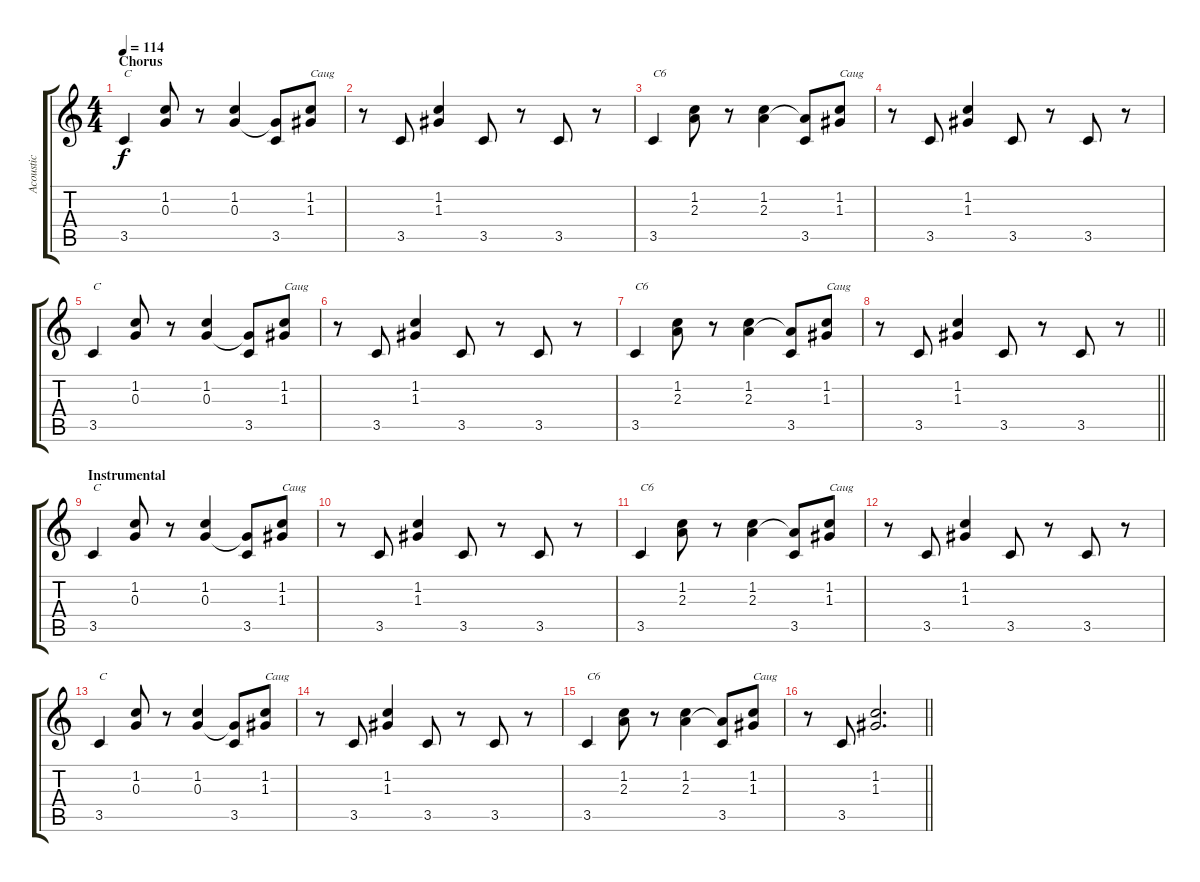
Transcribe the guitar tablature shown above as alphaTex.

\track ("Acoustic" "Acoustic") {instrument acousticguitarsteel}
\staff {score tabs}
\tuning (E4 B3 G3 D3 A2 E2) {hide}
\ts (4 4)
\section ("" "Chorus")
\tempo 114
\clef g2
\ks c
3.5.4{txt "C" dy f} (1.2 0.3).8 r.8 (1.2 0.3).4 (0.3{t} 3.5).8 (1.2 1.3).8{txt "Caug"} |
r.8 3.5.8 (1.2 1.3).4 3.5.8 r.8 3.5.8 r.8 |
3.5.4{txt "C6"} (1.2 2.3).8 r.8 (1.2 2.3).4 (2.3{t} 3.5).8 (1.2 1.3).8{txt "Caug"} |
r.8 3.5.8 (1.2 1.3).4 3.5.8 r.8 3.5.8 r.8 |
3.5.4{txt "C"} (1.2 0.3).8 r.8 (1.2 0.3).4 (0.3{t} 3.5).8 (1.2 1.3).8{txt "Caug"} |
r.8 3.5.8 (1.2 1.3).4 3.5.8 r.8 3.5.8 r.8 |
3.5.4{txt "C6"} (1.2 2.3).8 r.8 (1.2 2.3).4 (2.3{t} 3.5).8 (1.2 1.3).8{txt "Caug"} |
\barLineRight lightlight
r.8 3.5.8 (1.2 1.3).4 3.5.8 r.8 3.5.8 r.8 |
\section ("" "Instrumental")
3.5.4{txt "C"} (1.2 0.3).8 r.8 (1.2 0.3).4 (0.3{t} 3.5).8 (1.2 1.3).8{txt "Caug"} |
r.8 3.5.8 (1.2 1.3).4 3.5.8 r.8 3.5.8 r.8 |
3.5.4{txt "C6"} (1.2 2.3).8 r.8 (1.2 2.3).4 (2.3{t} 3.5).8 (1.2 1.3).8{txt "Caug"} |
r.8 3.5.8 (1.2 1.3).4 3.5.8 r.8 3.5.8 r.8 |
3.5.4{txt "C"} (1.2 0.3).8 r.8 (1.2 0.3).4 (0.3{t} 3.5).8 (1.2 1.3).8{txt "Caug"} |
r.8 3.5.8 (1.2 1.3).4 3.5.8 r.8 3.5.8 r.8 |
3.5.4{txt "C6"} (1.2 2.3).8 r.8 (1.2 2.3).4 (2.3{t} 3.5).8 (1.2 1.3).8{txt "Caug"} |
\barLineRight lightlight
r.8 3.5.8 (1.2 1.3).2{d}
